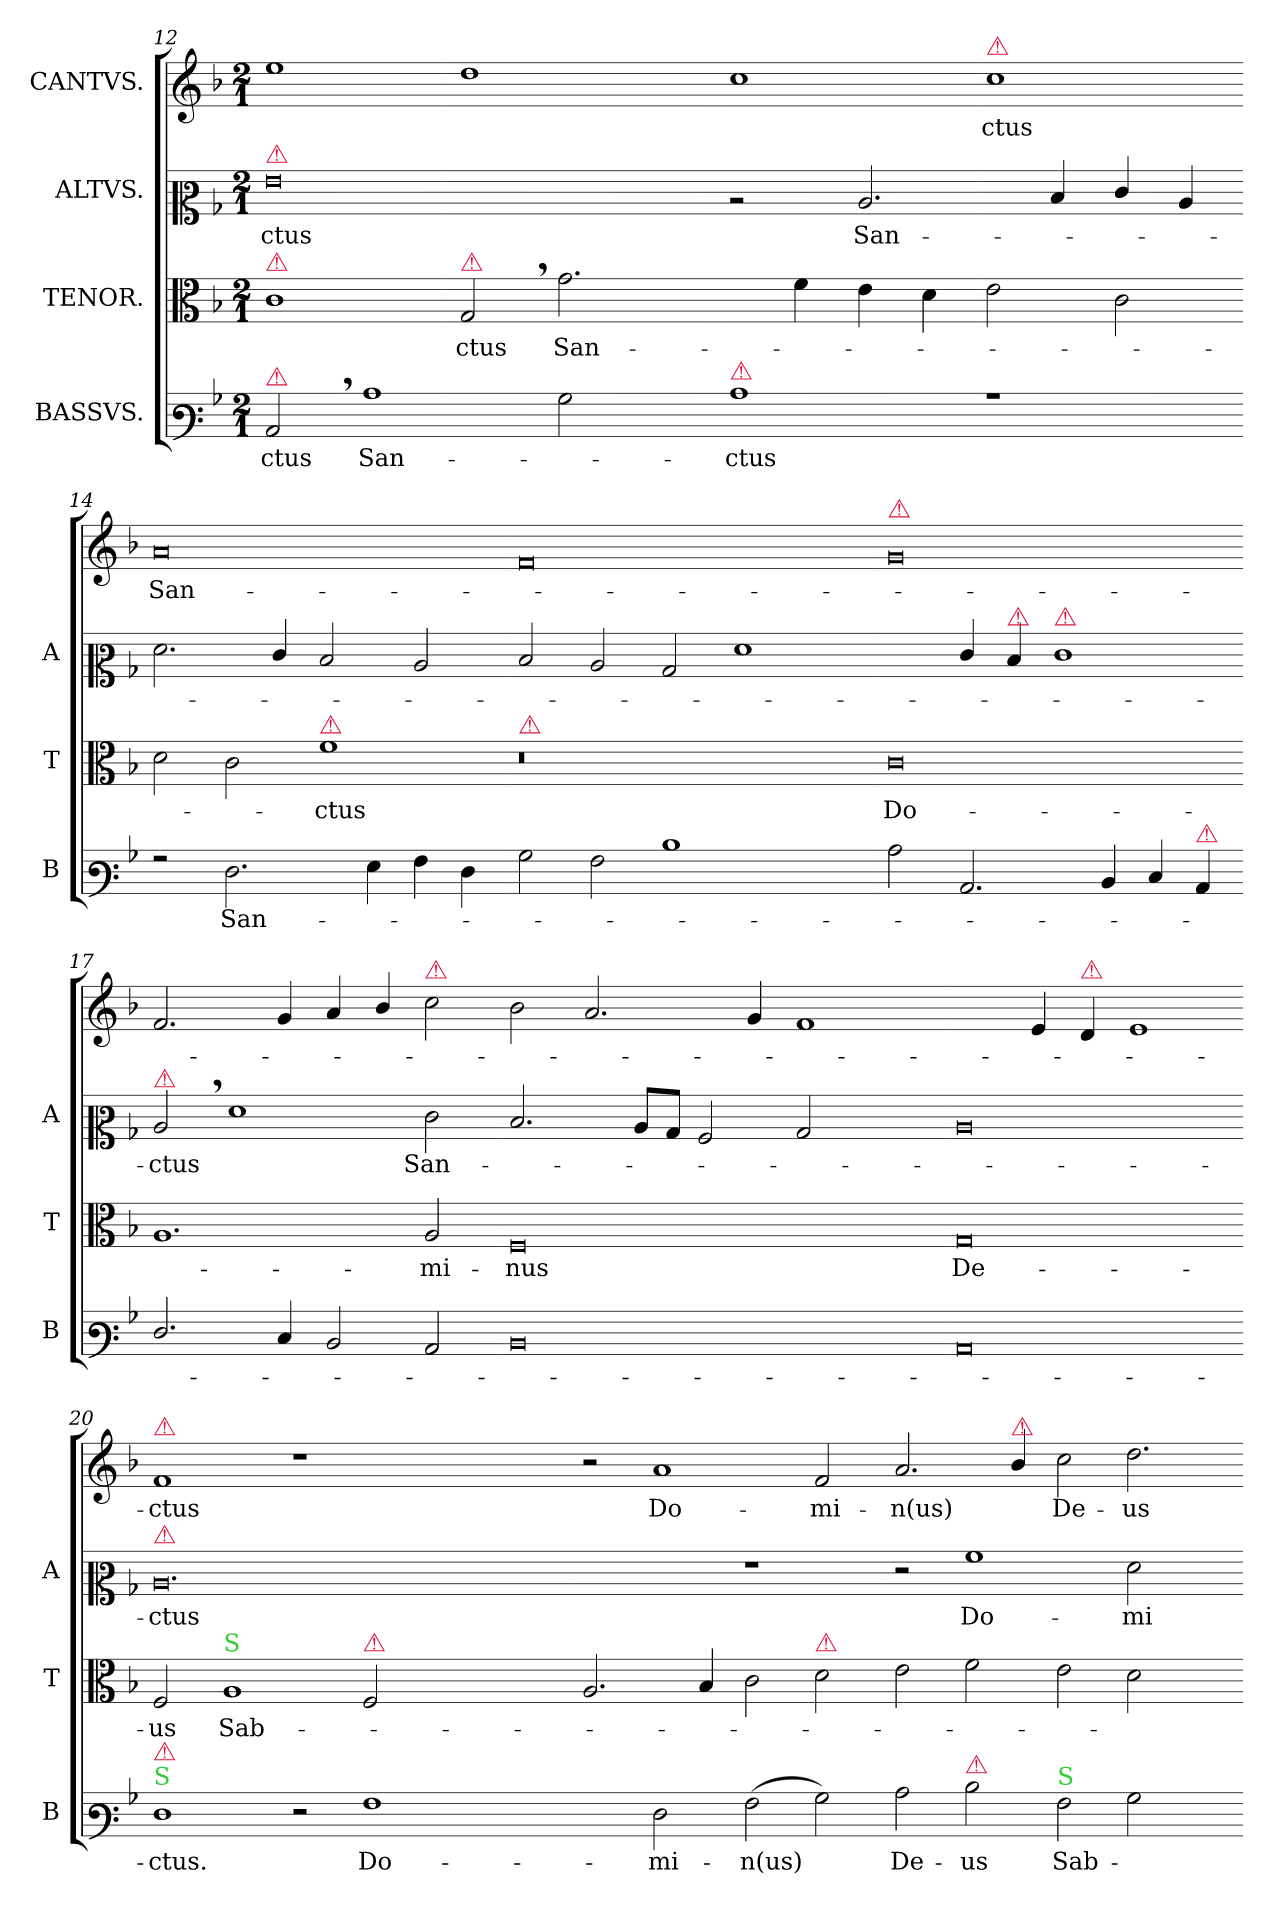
**kern	**text	**kern	**text	**kern	**text	**kern	**text
*part4	*part4	*part3	*part3	*part2	*part2	*part1	*part1
*staff4	*staff4	*staff3	*staff3	*staff2	*staff2	*staff1	*staff1
*I"BASSVS.	*	*I"TENOR.	*	*I"ALTVS.	*	*I"CANTVS.	*
*I'B	*	*I'T	*	*I'A	*	*	*
*clefF3	*	*clefC3	*	*clefC2	*	*clefG2	*
*k[b-]	*	*k[b-]	*	*k[b-]	*	*k[b-]	*
*M2/1	*	*M2/1	*	*M2/1	*	*M2/1	*
=12	=12	=12	=12	=12	=12	=12	=12
!	!	!	!	!LO:TX:a:color=crimson:t=⚠	!	!	!
!	!	!LO:TX:a:color=crimson:t=⚠	!	!	!	!	!
!LO:TX:a:color=crimson:t=⚠	!	!	!	!	!	!	!
!	!	!	!	!	!LO:LY:i	!	!
2C,</	ctus	1c	.	0g	-ctus	1ee	.
!	!LO:LY:i	!	!	!	!	!	!
1c	San-	.	.	.	.	.	.
!	!	!LO:TX:a:color=crimson:t=⚠	!	!	!	!	!
.	.	2G,</	-ctus	.	.	1dd	.
!	!	!	!LO:LY:i	!	!	!	!
2B-\	.	2.g\	San-	.	.	.	.
4ryy	.	.	.	4ryy	.	4ryy	.
=13-	=13-	=13-	=13-	=13-	=13-	=13-	=13-
!LO:TX:a:color=crimson:t=⚠	!	!	!	!	!	!	!
!	!LO:LY:i	!	!	!	!	!	!
1c	-ctus	4ryy	.	2rc	.	1cc	.
.	.	4f\	.	.	.	.	.
.	.	4e\	.	2.c/	San-	.	.
.	.	4d\	.	.	.	.	.
!	!	!	!	!	!	!LO:TX:a:color=crimson:t=⚠	!
1rc	.	2e\	.	.	.	1cc	-ctus
.	.	.	.	4d/	.	.	.
.	.	2c\	.	4e/	.	.	.
.	.	.	.	4c/	.	.	.
=14-	=14-	=14-	=14-	=14-	=14-	=14-	=14-
2rA	.	2d\	.	2.f\	.	0a	San-
2.F\	San-	2c\	.	.	.	.	.
.	.	.	.	4e/	.	.	.
!	!	!LO:TX:a:color=crimson:t=⚠	!	!	!	!	!
!	!	!	!LO:LY:i	!	!	!	!
.	.	1f	-ctus	2d/	.	.	.
4G\	.	.	.	.	.	.	.
4A\	.	.	.	2c/	.	.	.
4F\	.	.	.	.	.	.	.
=15-	=15-	=15-	=15-	=15-	=15-	=15-	=15-
!	!	!LO:TX:a:color=crimson:t=⚠	!	!	!	!	!
2B-\	.	0r	.	2d/	.	0f	.
2A\	.	.	.	2c/	.	.	.
1d	.	.	.	2B-/	.	.	.
.	.	.	.	1f	.	.	.
2ryy	.	2ryy	.	.	.	2ryy	.
=16-	=16-	=16-	=16-	=16-	=16-	=16-	=16-
!	!	!	!	!	!	!LO:TX:a:color=crimson:t=⚠	!
2c\	.	0c	Do-	2ryy	.	0g	.
2.C/	.	.	.	4e/	.	.	.
!	!	!	!	!LO:TX:a:color=crimson:t=⚠	!	!	!
.	.	.	.	4d/	.	.	.
!	!	!	!	!LO:TX:a:color=crimson:t=⚠	!	!	!
.	.	.	.	1e	.	.	.
4D/	.	.	.	.	.	.	.
4E/	.	.	.	.	.	.	.
!LO:TX:a:color=crimson:t=⚠	!	!	!	!	!	!	!
4C/	.	.	.	.	.	.	.
=17-	=17-	=17-	=17-	=17-	=17-	=17-	=17-
!	!	!	!	!LO:TX:a:color=crimson:t=⚠	!	!	!
2.F/	.	1.A	.	2c,</	-ctus	2.f/	.
.	.	.	.	1f	.	.	.
4E/	.	.	.	.	.	4g/	.
2D/	.	.	.	.	.	4a/	.
.	.	.	.	.	.	4b-/	.
!	!	!	!	!	!	!LO:TX:a:color=crimson:t=⚠	!
2C/	.	2A/	-mi-	2e\	San-	2cc\	.
=18-	=18-	=18-	=18-	=18-	=18-	=18-	=18-
0D	.	0F	-nus	2.d/	.	2b-\	.
.	.	.	.	.	.	2.a/	.
.	.	.	.	8c/L	.	.	.
.	.	.	.	8B-/J	.	.	.
.	.	.	.	2A/	.	.	.
.	.	.	.	.	.	4g/	.
.	.	.	.	2B-/	.	1f	.
2ryy	.	2ryy	.	2ryy	.	.	.
=19-	=19-	=19-	=19-	=19-	=19-	=19-	=19-
0C	.	0G	De-	0c	.	2ryy	.
.	.	.	.	.	.	4e/	.
!	!	!	!	!	!	!LO:TX:a:color=crimson:t=⚠	!
.	.	.	.	.	.	4d/	.
.	.	.	.	.	.	1e	.
=20-	=20-	=20-	=20-	=20-	=20-	=20-	=20-
!	!	!	!	!	!	!LO:TX:a:color=crimson:t=⚠	!
!	!	!	!	!LO:TX:a:color=crimson:t=⚠	!	!	!
!LO:TX:a:color=limegreen:t=S	!	!	!	!	!	!	!
!LO:TX:a:color=crimson:t=⚠	!	!	!	!	!	!	!
1F	-ctus.	2F/	-us	0.c	-ctus	1f	-ctus
!	!	!LO:TX:a:color=limegreen:t=S	!	!	!	!	!
.	.	1A	Sab-	.	.	.	.
2r	.	.	.	.	.	1r	.
!	!	!LO:TX:a:color=crimson:t=⚠	!	!	!	!	!
1A\	Do-	2F/	.	.	.	.	.
.	.	1ryy	.	.	.	1ryy	.
2ryy	.	.	.	.	.	.	.
=21-	=21-	=21-	=21-	=21-	=21-	=21-	=21-
2ryy	.	2.A/	.	1ryy	.	2r	.
2F\	-mi-	.	.	.	.	1a	Do-
.	.	4B-/	.	.	.	.	.
(2A\	-n(us)	2c\	.	1r	.	.	.
!	!	!LO:TX:a:color=crimson:t=⚠	!	!	!	!	!
2B-\)	.	2d\	.	.	.	2f/	-mi-
=22-	=22-	=22-	=22-	=22-	=22-	=22-	=22-
2c\	De-	2e\	.	2r	.	2.a/	-n(us)
!LO:TX:a:color=crimson:t=⚠	!	!	!	!	!	!	!
2d\	-us	2f\	.	1a	Do-	.	.
!	!	!	!	!	!	!LO:TX:a:color=crimson:t=⚠	!
.	.	.	.	.	.	4b-/	.
!LO:TX:a:color=limegreen:t=S	!	!	!	!	!	!	!
2A\	Sab-	2e\	.	.	.	2cc\	De-
2B-\	.	2d\	.	2f\	-mi-	2.dd\	-us
4ryy	.	4ryy	.	4ryy	.	.	.
=-	=-	=-	=-	=-	=-	=-	=-
*-	*-	*-	*-	*-	*-	*-	*-
